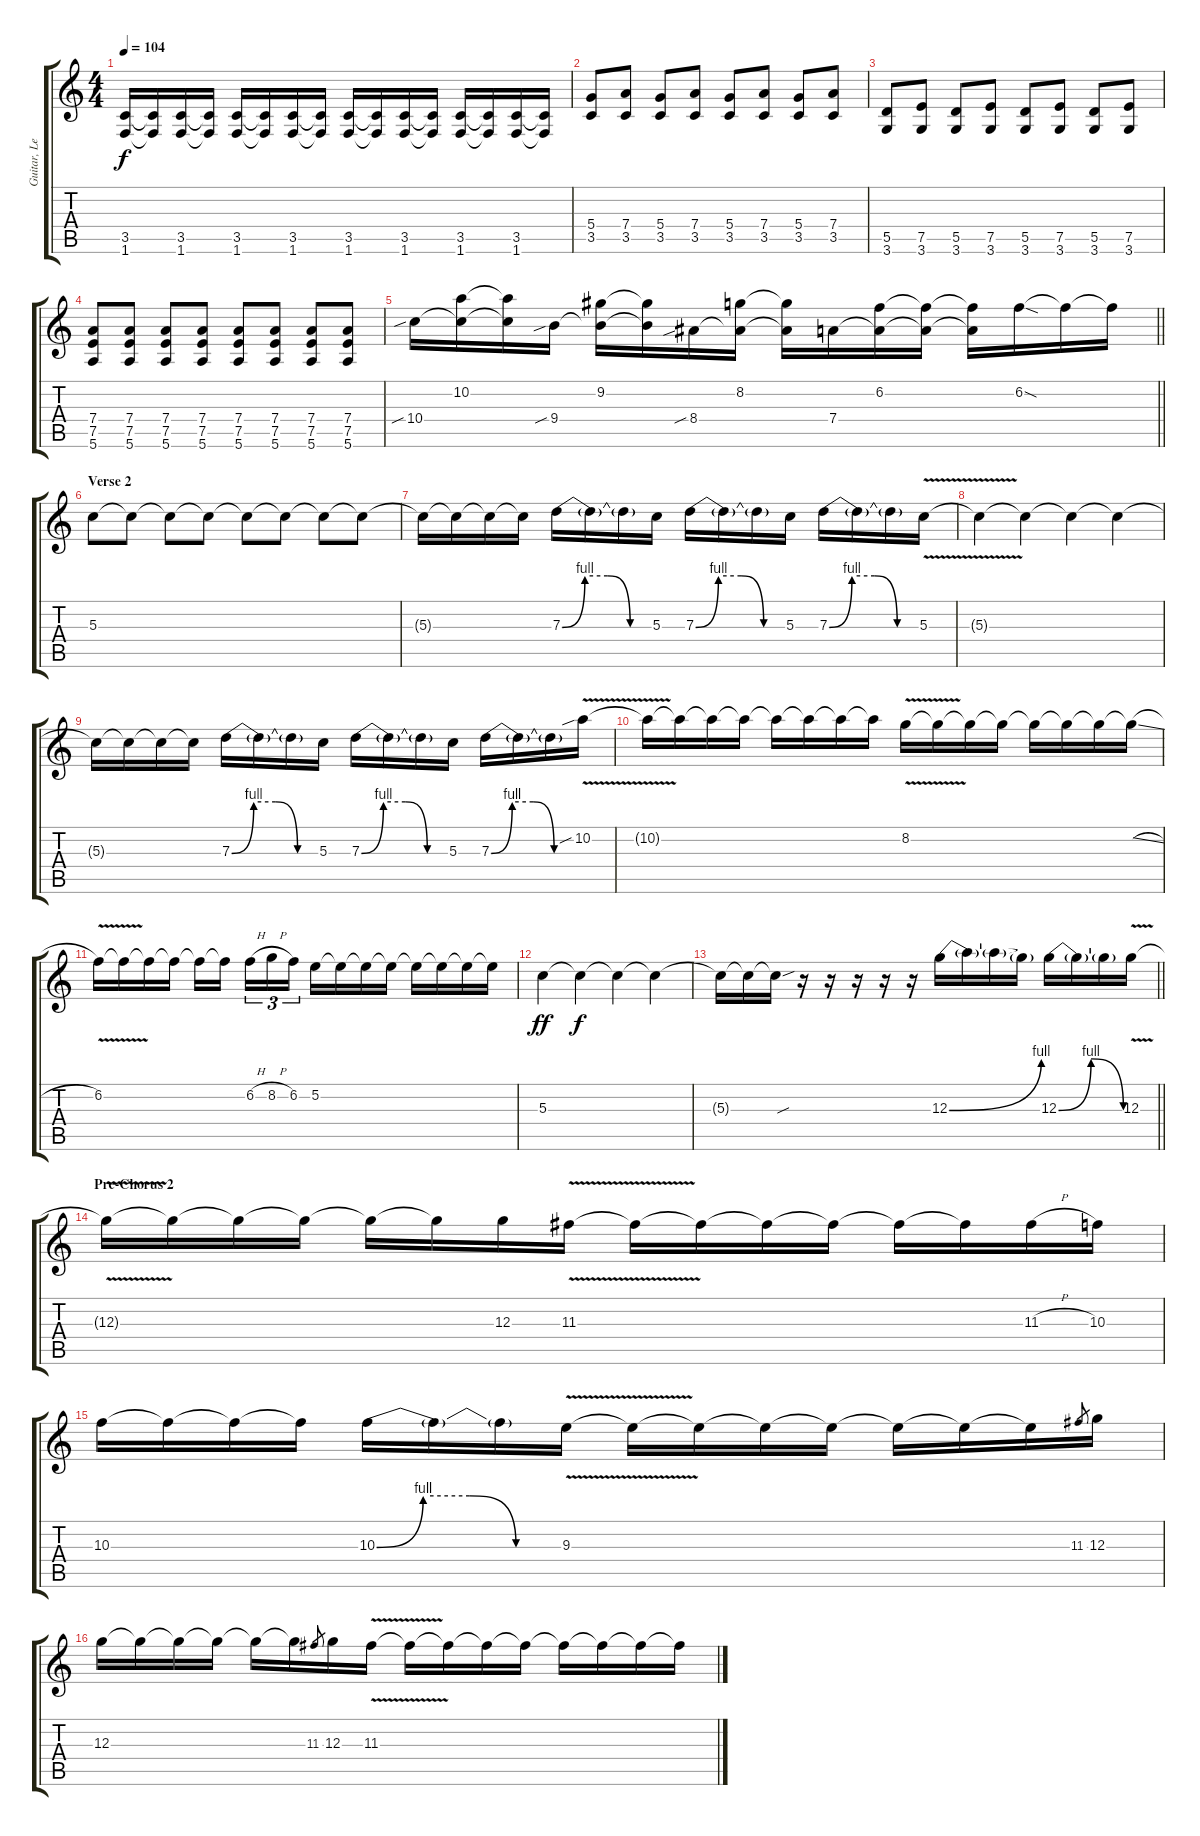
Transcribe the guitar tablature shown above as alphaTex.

\track ("Guitar, Lead" "Guitar, Le") {instrument distortionguitar}
\staff {score tabs}
\tuning (E4 B3 G3 D3 A2 E2) {hide}
\ts (4 4)
\tempo 104
\clef g2
\ks c
(3.5 1.6).16{dy f} (3.5{t} 1.6{t}).16 (3.5 1.6).16 (3.5{t} 1.6{t}).16 (3.5 1.6).16 (3.5{t} 1.6{t}).16 (3.5 1.6).16 (3.5{t} 1.6{t}).16 (3.5 1.6).16 (3.5{t} 1.6{t}).16 (3.5 1.6).16 (3.5{t} 1.6{t}).16 (3.5 1.6).16 (3.5{t} 1.6{t}).16 (3.5 1.6).16 (3.5{t} 1.6{t}).16 |
(5.4 3.5).8 (7.4 3.5).8 (5.4 3.5).8 (7.4 3.5).8 (5.4 3.5).8 (7.4 3.5).8 (5.4 3.5).8 (7.4 3.5).8 |
(5.5 3.6).8 (7.5 3.6).8 (5.5 3.6).8 (7.5 3.6).8 (5.5 3.6).8 (7.5 3.6).8 (5.5 3.6).8 (7.5 3.6).8 |
(7.4 7.5 5.6).8 (7.4 7.5 5.6).8 (7.4 7.5 5.6).8 (7.4 7.5 5.6).8 (7.4 7.5 5.6).8 (7.4 7.5 5.6).8 (7.4 7.5 5.6).8 (7.4 7.5 5.6).8 |
\barLineRight lightlight
10.4{sib}.16 (10.2 10.4{t}).16 (10.2{t} 10.4{t}).16 9.4{sib}.16 (9.2 9.4{t}).16 (9.2{t} 9.4{t}).16 8.4{sib}.16 (8.2 8.4{t}).16 (8.2{t} 8.4{t}).16 7.4.16 (6.2 7.4{t}).16 (6.2{t} 7.4{t}).16 (6.2{t} 7.4{t}).16 6.2{sod}.16 6.2{t}.16 6.2{t}.16 |
\section ("" "Verse 2")
5.3.8 5.3{t}.8 5.3{t}.8 5.3{t}.8 5.3{t}.8 5.3{t}.8 5.3{t}.8 5.3{t}.8 |
5.3{t}.16 5.3{t}.16 5.3{t}.16 5.3{t}.16 7.3{be (custom 0 0 15 4 30 4 45 0 60 0)}.16 7.3{t}.16 7.3{t}.16 5.3.16 7.3{be (custom 0 0 15 4 30 4 45 0 60 0)}.16 7.3{t}.16 7.3{t}.16 5.3.16 7.3{be (custom 0 0 15 4 30 4 45 0 60 0)}.16 7.3{t}.16 7.3{t}.16 5.3{v}.16 |
5.3{t}.4 5.3{t}.4 5.3{t}.4 5.3{t}.4 |
5.3{t}.16 5.3{t}.16 5.3{t}.16 5.3{t}.16 7.3{be (custom 0 0 15 4 30 4 45 0 60 0)}.16 7.3{t}.16 7.3{t}.16 5.3.16 7.3{be (custom 0 0 15 4 30 4 45 0 60 0)}.16 7.3{t}.16 7.3{t}.16 5.3.16 7.3{be (custom 0 0 15 4 30 4 45 0 60 0)}.16 7.3{t}.16 7.3{t}.16 10.2{v sib}.16 |
10.2{t}.16 10.2{t}.16 10.2{t}.16 10.2{t}.16 10.2{t}.16 10.2{t}.16 10.2{t}.16 10.2{t}.16 8.2{v}.16 8.2{t}.16 8.2{t}.16 8.2{t}.16 8.2{t}.16 8.2{t}.16 8.2{t}.16 8.2{sl t}.16 |
6.2{v}.16 6.2{t}.16 6.2{t}.16 6.2{t}.16 6.2{t}.16 6.2{t}.16{beam splitsecondary} 6.2{h}.16{tu (3 2)} 8.2{h}.16{tu (3 2)} 6.2.16{tu (3 2)} 5.2.16 5.2{t}.16 5.2{t}.16 5.2{t}.16 5.2{t}.16 5.2{t}.16 5.2{t}.16 5.2{t}.16 |
5.3.4{dy ff} 5.3{t}.4{dy f} 5.3{t}.4 5.3{t}.4 |
\barLineRight lightlight
5.3{t}.16 5.3{t}.16 5.3{sou t}.16 r.16 r.16 r.16 r.16 r.16 12.3{be (bend 0 0 60 4)}.16 12.3{t}.16 12.3{t}.16 12.3{t}.16 12.3{be (bendrelease 0 0 30 4 50 4 60 0)}.16 12.3{t}.16 12.3{t}.16 12.3{v}.16 |
\section ("" "Pre-Chorus 2")
12.3{t}.16 12.3{t}.16 12.3{t}.16 12.3{t}.16 12.3{t}.16 12.3{t}.16 12.3.16 11.3{v}.16 11.3{t}.16 11.3{t}.16 11.3{t}.16 11.3{t}.16 11.3{t}.16 11.3{t}.16 11.3{h}.16 10.3.16 |
10.3.16 10.3{t}.16 10.3{t}.16 10.3{t}.16 10.3{be (custom 0 0 15 4 30 4 45 0 60 0)}.16 10.3{t}.16 10.3{t}.16 9.3{v}.16 9.3{t}.16 9.3{t}.16 9.3{t}.16 9.3{t}.16 9.3{t}.16 9.3{t}.16 9.3{t}.16 11.3.8{gr} 12.3.16 |
12.3.16 12.3{t}.16 12.3{t}.16 12.3{t}.16 12.3{t}.16 12.3{t}.16 11.3.8{gr} 12.3.16 11.3{v}.16 11.3{t}.16 11.3{t}.16 11.3{t}.16 11.3{t}.16 11.3{t}.16 11.3{t}.16 11.3{t}.16 11.3{t}.16
